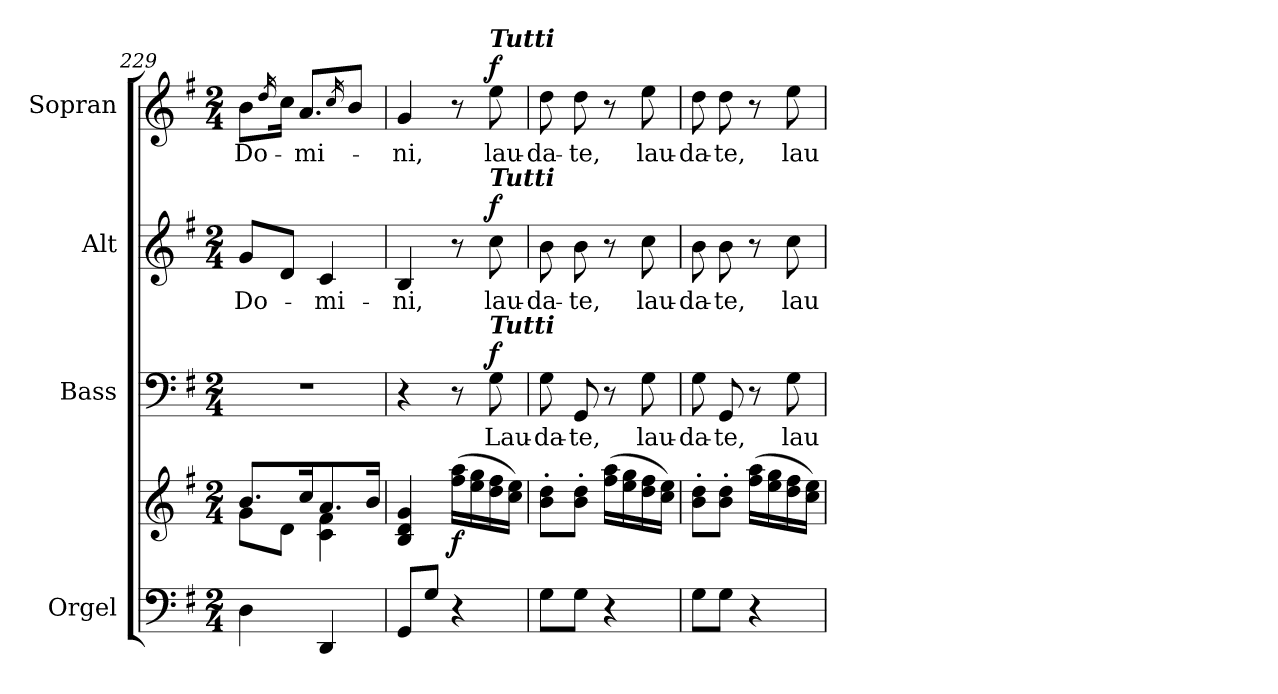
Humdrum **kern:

**kern	**kern	**dynam	**kern	**text	**dynam	**kern	**text	**dynam	**kern	**text	**dynam
*part4	*part4	*part4	*part3	*part3	*part3	*part2	*part2	*part2	*part1	*part1	*part1
*staff5	*staff4	*staff4/5	*staff3	*staff3	*staff3	*staff2	*staff2	*staff2	*staff1	*staff1	*staff1
*I"Orgel	*	*	*I"Bass	*	*	*I"Alt	*	*	*I"Sopran	*	*
*I'Org.	*	*	*I'B.	*	*	*I'A.	*	*	*I'S.	*	*
!!LO:PB:g=z
*clefF4	*clefG2	*	*clefF4	*	*	*clefG2	*	*	*clefG2	*	*
*k[f#]	*k[f#]	*	*k[f#]	*	*	*k[f#]	*	*	*k[f#]	*	*
*G:	*G:	*	*G:	*	*	*G:	*	*	*G:	*	*
*M2/4	*M2/4	*	*M2/4	*	*	*M2/4	*	*	*M2/4	*	*
=229	=229	=229	=229	=229	=229	=229	=229	=229	=229	=229	=229
*	*^	*	*	*	*	*	*	*	*	*	*
!	!	!	!	!	!	!	!	!LO:LY:b	!	!	!LO:LY:b	!
4D\	8.b/L	8g\L	.	2r	.	.	8g/L	Do-	.	8b\L	Do-	.
.	.	.	.	.	.	.	.	.	.	16qdd/	.	.
.	.	8d\J	.	.	.	.	8d/J	.	.	16cc\Jk	.	.
!	!	!	!	!	!	!	!	!	!	!	!LO:LY:b	!
.	16cc/k	.	.	.	.	.	.	.	.	8.a/L	-mi-	.
!	!	!	!	!	!	!	!	!LO:LY:b	!	!	!	!
4DD/	8.a/	4c\ 4f#\	.	.	.	.	4c/	-mi-	.	.	.	.
.	.	.	.	.	.	.	.	.	.	16qcc/	.	.
.	.	.	.	.	.	.	.	.	.	8b/J	.	.
.	16b/Jk	.	.	.	.	.	.	.	.	.	.	.
*	*v	*v	*	*	*	*	*	*	*	*	*	*
=230	=230	=230	=230	=230	=230	=230	=230	=230	=230	=230	=230
!	!	!	!	!	!	!	!LO:LY:b	!	!	!LO:LY:b	!
8GG/L	4B/ 4d/ 4g/	.	4r	.	.	4B/	-ni,	.	4g/	-ni,	.
8G/J	.	.	.	.	.	.	.	.	.	.	.
!	!	!LO:DY:b	!	!	!	!	!	!	!	!	!
4r	(>16ff#\ 16aa\LL	f	8r	.	.	8r	.	.	8r	.	.
.	16ee\ 16gg\	.	.	.	.	.	.	.	.	.	.
!	!	!	!	!	!	!	!	!	!LO:TX:a:Bi:t=Tutti	!	!
!	!	!	!	!	!	!LO:TX:a:Bi:t=Tutti	!	!	!	!	!
!	!	!	!LO:TX:a:Bi:t=Tutti	!	!	!	!	!	!	!	!
!	!	!	!	!LO:LY:b	!LO:DY:a	!	!LO:LY:b	!LO:DY:a	!	!LO:LY:b	!LO:DY:a
.	16dd\ 16ff#\	.	8G\	Lau-	f	8cc\	lau-	f	8ee\	lau-	f
.	16cc\ 16ee\JJ)	.	.	.	.	.	.	.	.	.	.
=231	=231	=231	=231	=231	=231	=231	=231	=231	=231	=231	=231
!	!	!	!	!LO:LY:b	!	!	!LO:LY:b	!	!	!LO:LY:b	!
8G\L	8b\'> 8dd\'>L	.	8G\	-da-	.	8b\	-da-	.	8dd\	-da-	.
!	!	!	!	!LO:LY:b	!	!	!LO:LY:b	!	!	!LO:LY:b	!
8G\J	8b\'> 8dd\'>J	.	8GG/	-te,	.	8b\	-te,	.	8dd\	-te,	.
4r	(>16ff#\ 16aa\LL	.	8r	.	.	8r	.	.	8r	.	.
.	16ee\ 16gg\	.	.	.	.	.	.	.	.	.	.
!	!	!	!	!LO:LY:b	!	!	!LO:LY:b	!	!	!LO:LY:b	!
.	16dd\ 16ff#\	.	8G\	lau-	.	8cc\	lau-	.	8ee\	lau-	.
.	16cc\ 16ee\JJ)	.	.	.	.	.	.	.	.	.	.
=232	=232	=232	=232	=232	=232	=232	=232	=232	=232	=232	=232
!	!	!	!	!LO:LY:b	!	!	!LO:LY:b	!	!	!LO:LY:b	!
8G\L	8b\'> 8dd\'>L	.	8G\	-da-	.	8b\	-da-	.	8dd\	-da-	.
!	!	!	!	!LO:LY:b	!	!	!LO:LY:b	!	!	!LO:LY:b	!
8G\J	8b\'> 8dd\'>J	.	8GG/	-te,	.	8b\	-te,	.	8dd\	-te,	.
4r	(>16ff#\ 16aa\LL	.	8r	.	.	8r	.	.	8r	.	.
.	16ee\ 16gg\	.	.	.	.	.	.	.	.	.	.
!	!	!	!	!LO:LY:b	!	!	!LO:LY:b	!	!	!LO:LY:b	!
.	16dd\ 16ff#\	.	8G\	lau-	.	8cc\	lau-	.	8ee\	lau-	.
.	16cc\ 16ee\JJ)	.	.	.	.	.	.	.	.	.	.
=	=	=	=	=	=	=	=	=	=	=	=
*-	*-	*-	*-	*-	*-	*-	*-	*-	*-	*-	*-
